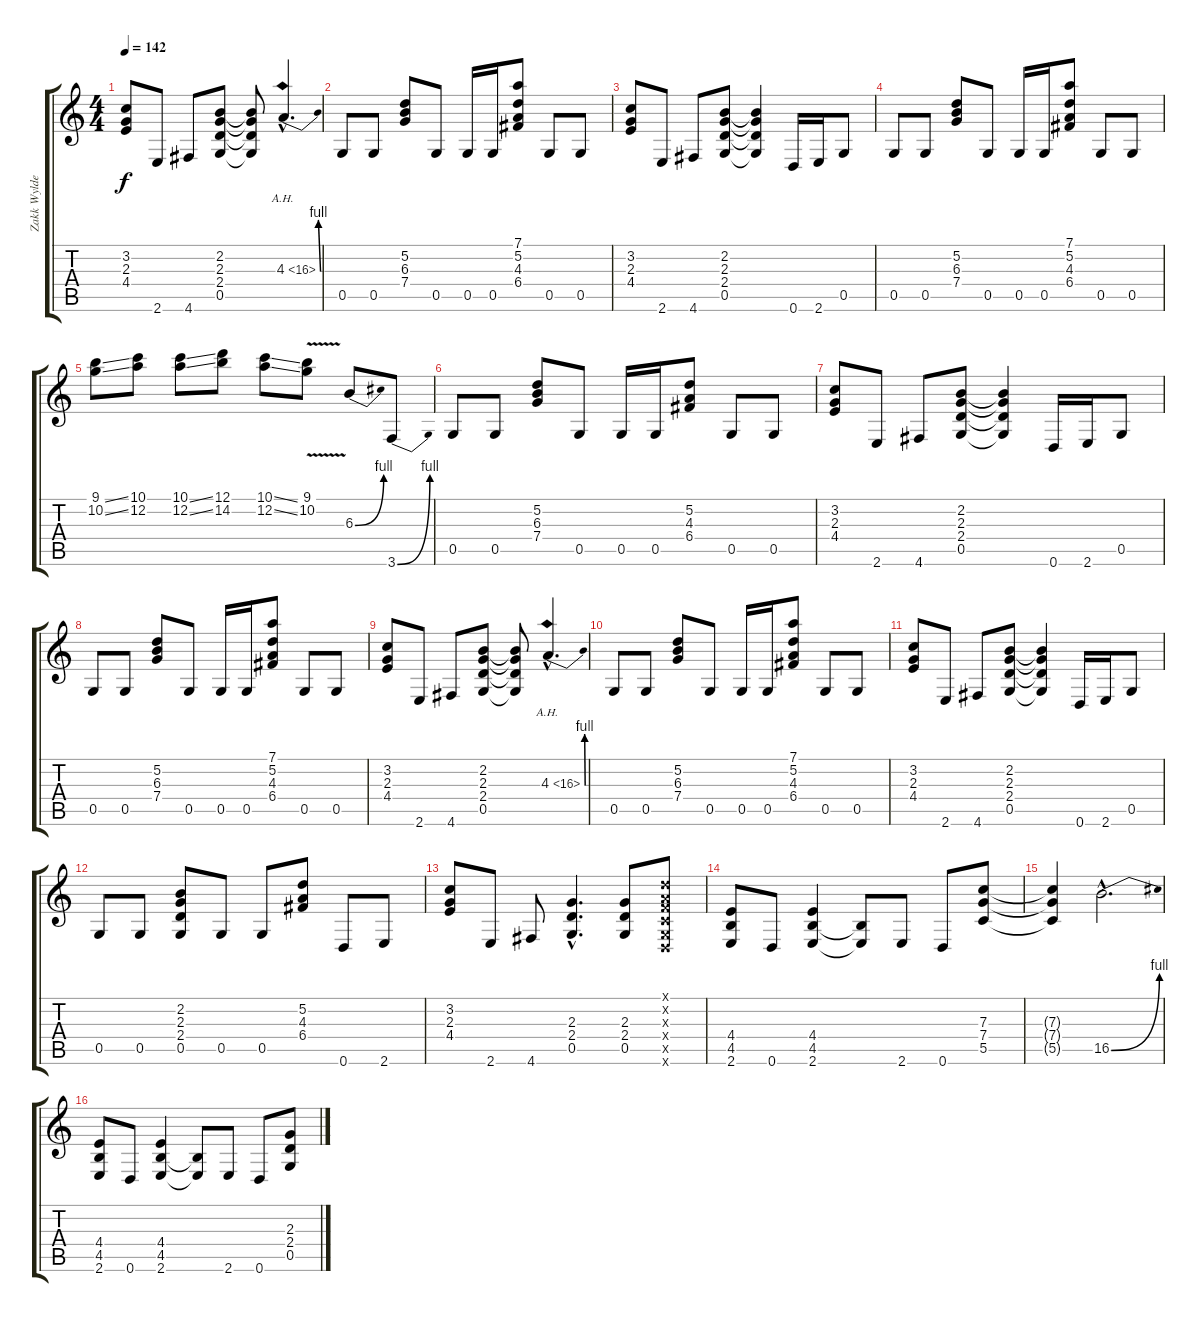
\track ("Zakk Wylde" "Zakk Wylde") {instrument distortionguitar}
\staff {score tabs}
\tuning (D4 A3 F3 C3 G2 D2) {hide}
\ts (4 4)
\tempo 142
\clef g2
\ks c
(3.2 2.3 4.4).8{dy f} 2.6.8 4.6.8 (2.2 2.3 2.4 0.5).8 (2.2{t} 2.3{t} 2.4{t} 0.5{t}).8 4.3{be (bend 0 0 60 4) ah 12 hac}.4{d} |
0.5.8 0.5.8 (5.2 6.3 7.4).8 0.5.8 0.5.16 0.5.16 (7.1 5.2 4.3 6.4).8 0.5.8 0.5.8 |
(3.2 2.3 4.4).8 2.6.8 4.6.8 (2.2 2.3 2.4 0.5).8 (2.2{t} 2.3{t} 2.4{t} 0.5{t}).4 0.6.16 2.6.16 0.5.8 |
0.5.8 0.5.8 (5.2 6.3 7.4).8 0.5.8 0.5.16 0.5.16 (7.1 5.2 4.3 6.4).8 0.5.8 0.5.8 |
(9.1{ss} 10.2{ss}).8 (10.1 12.2).8 (10.1{ss} 12.2{ss}).8 (12.1 14.2).8 (10.1{ss} 12.2{ss}).8 (9.1{v} 10.2{v}).8 6.3{be (bend 0 0 60 4)}.8 3.6{be (bend 0 0 60 4)}.8 |
0.5.8 0.5.8 (5.2 6.3 7.4).8 0.5.8 0.5.16 0.5.16 (5.2 4.3 6.4).8 0.5.8 0.5.8 |
(3.2 2.3 4.4).8 2.6.8 4.6.8 (2.2 2.3 2.4 0.5).8 (2.2{t} 2.3{t} 2.4{t} 0.5{t}).4 0.6.16 2.6.16 0.5.8 |
0.5.8 0.5.8 (5.2 6.3 7.4).8 0.5.8 0.5.16 0.5.16 (7.1 5.2 4.3 6.4).8 0.5.8 0.5.8 |
(3.2 2.3 4.4).8 2.6.8 4.6.8 (2.2 2.3 2.4 0.5).8 (2.2{t} 2.3{t} 2.4{t} 0.5{t}).8 4.3{be (bend 0 0 60 4) ah 12 hac}.4{d} |
0.5.8 0.5.8 (5.2 6.3 7.4).8 0.5.8 0.5.16 0.5.16 (7.1 5.2 4.3 6.4).8 0.5.8 0.5.8 |
(3.2 2.3 4.4).8 2.6.8 4.6.8 (2.2 2.3 2.4 0.5).8 (2.2{t} 2.3{t} 2.4{t} 0.5{t}).4 0.6.16 2.6.16 0.5.8 |
0.5.8 0.5.8 (2.2 2.3 2.4 0.5).8 0.5.8 0.5.8 (5.2 4.3 6.4).8 0.6.8 2.6.8 |
(3.2 2.3 4.4).8 2.6.8 4.6.8 (2.3{hac} 2.4{hac} 0.5{hac}).4{d} (2.3 2.4 0.5).8 (0.1{x} 0.2{x} 0.3{x} 0.4{x} 0.5{x} 0.6{x}).8 |
(4.4 4.5 2.6).8 0.6.8 (4.4 4.5 2.6).4 (4.5{t} 2.6{t}).8 2.6.8 0.6.8 (7.3 7.4 5.5).8 |
(7.3{t} 7.4{t} 5.5{t}).4 16.5{be (bend 0 0 60 4) hac}.2{d} |
(4.4 4.5 2.6).8 0.6.8 (4.4 4.5 2.6).4 (4.5{t} 2.6{t}).8 2.6.8 0.6.8 (2.3 2.4 0.5).8
